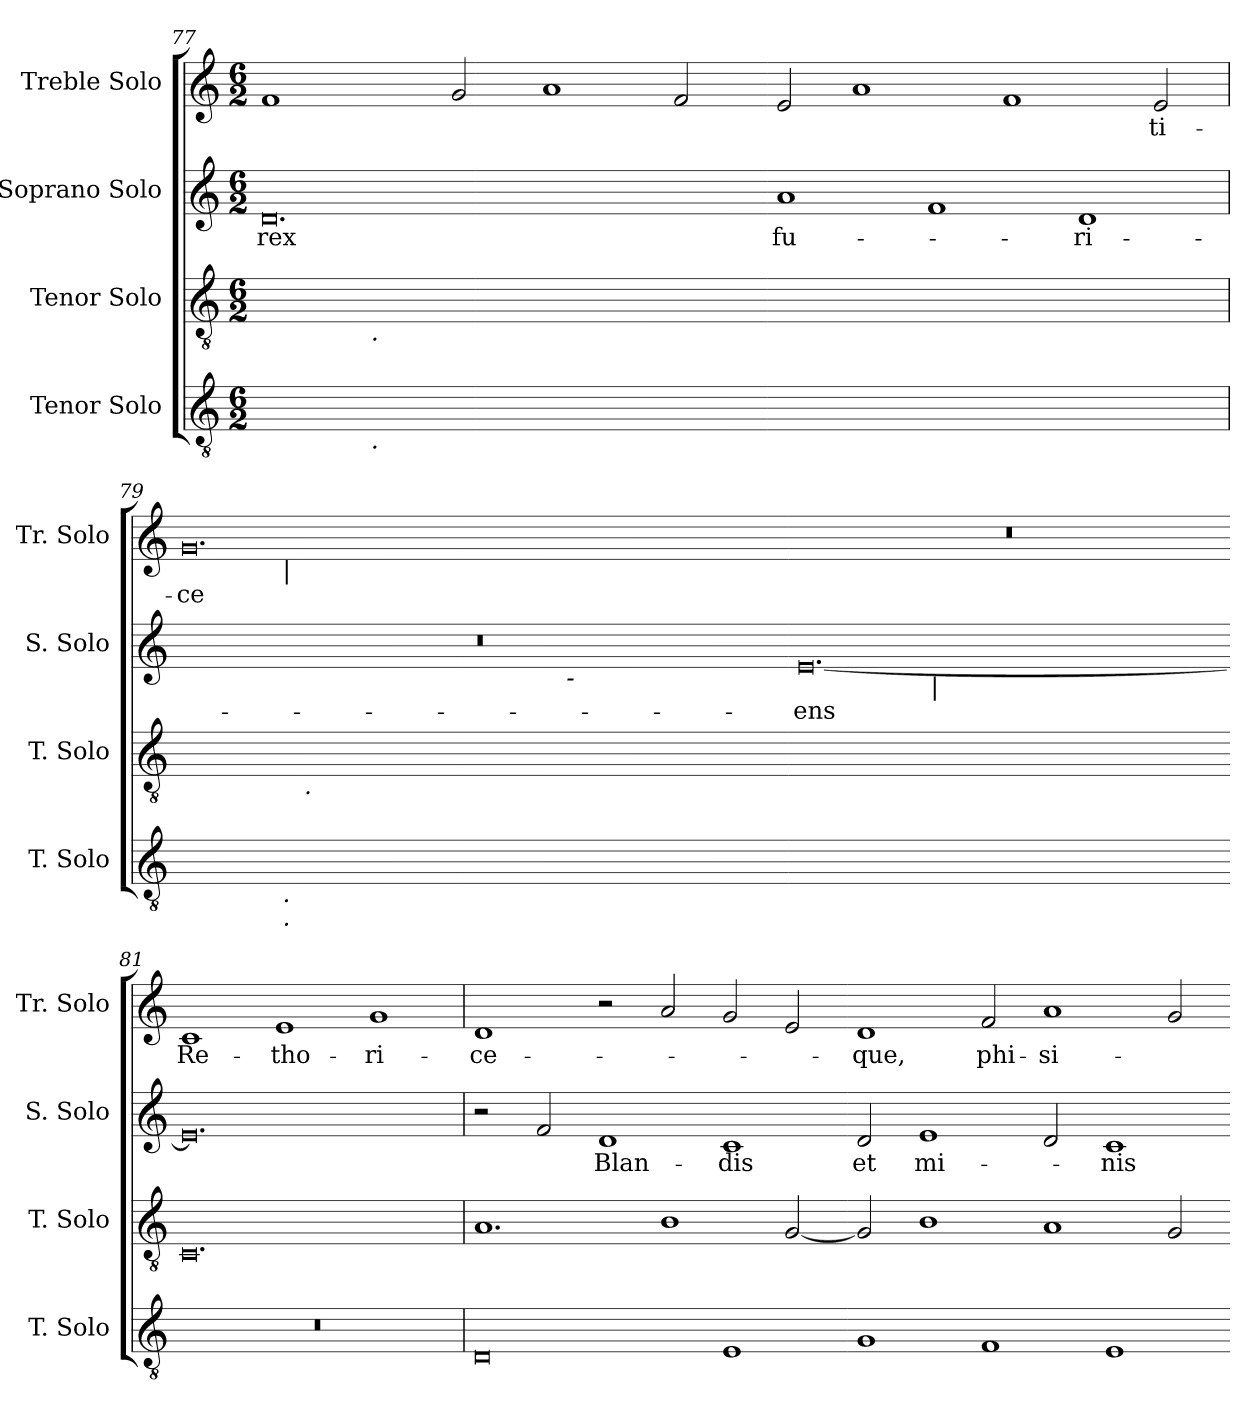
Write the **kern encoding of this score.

**kern	**kern	**kern	**text	**kern	**text
*part4	*part3	*part2	*part2	*part1	*part1
*staff4	*staff3	*staff2	*staff2	*staff1	*staff1
*I"Tenor Solo	*I"Tenor Solo	*I"Soprano Solo	*	*I"Treble Solo	*
*I'T. Solo	*I'T. Solo	*I'S. Solo	*	*I'Tr. Solo	*
*clefGv2	*clefGv2	*clefG2	*	*clefG2	*
*ITrd7c12	*ITrd7c12	*	*	*	*
*k[]	*k[]	*k[]	*	*k[]	*
*C:	*C:	*C:	*	*C:	*
*M6/2	*M6/2	*M6/2	*	*M6/2	*
=77	=77	=77	=77	=77	=77
!	!	!	!LO:LY:b:color=#000000	!	!
*^	*^	*	*	*	*
[<0.DDiyy	4ryy	[<0.FFiyy	4ryy	0.di	rex	1fi	.
.	8ryy	.	8ryy	.	.	.	.
.	32ryy	.	32ryy	.	.	.	.
.	64...ryy	.	64...ryy	.	.	.	.
!	!	!	!LO:TX:b:i:t=.	!	!	!	!
!	!LO:TX:b:i:t=.	!	!	!	!	!	!
.	1ryy	.	1ryy	.	.	.	.
.	.	.	.	.	.	2gi/	.
.	1ryy	.	1ryy	.	.	.	.
.	.	.	.	.	.	1ai	.
.	2ryy	.	2ryy	.	.	.	.
.	.	.	.	.	.	2fi/	.
.	16ryy	.	16ryy	.	.	.	.
.	512ryy	.	512ryy	.	.	.	.
*v	*v	*	*	*	*	*	*
*	*v	*v	*	*	*	*
=78-	=78-	=78-	=78-	=78-	=78-
*^	*^	*	*	*	*
!	!	!	!	!	!LO:LY:b:color=#000000	!	!
*v	*v	*	*	*	*	*	*
*	*v	*v	*	*	*	*
0.DDiyy]	0.FFiyy]	1ai	fu-	2ei/	.
.	.	.	.	1ai	.
.	.	1fi	.	.	.
.	.	.	.	1fi	.
!	!	!	!LO:LY:b:color=#000000	!	!
.	.	1di	-ri-	.	.
!	!	!	!	!	!LO:LY:b:color=#000000
.	.	.	.	2ei/	-ti-
!!LO:LB:g=z
=79	=79	=79	=79	=79	=79
!	!	!LO:N:vis=1	!	!	!
!	!	!	!	!LO:TX:b:i:t=-	!
!	!	!LO:TX:b:i:t=-	!	!	!
!	!	!	!	!	!LO:LY:b:color=#000000
*^	*^	*^	*	*^	*
[<0.CCiyy	2ryy	[<0.GGiyy	2ryy	0.r	1ryy	.	0.gi	2ryy	-ce
.	32ryy	.	16ryy	.	.	.	.	32ryy	.
.	64ryy	.	.	.	.	.	.	64ryy	.
.	256ryy	.	.	.	.	.	.	256ryy	.
.	1024ryy	.	.	.	.	.	.	1024ryy	.
!	!	!	!	!	!	!	!	!LO:TX:b:i:t=|	!
!	!LO:TX:b:i:t=.	!	!	!	!	!	!	!	!
!	!LO:TX:b:i:t=.	!	!	!	!	!	!	!	!
.	1ryy	.	.	.	.	.	.	1ryy	.
.	.	.	64ryy	.	.	.	.	.	.
.	.	.	256..ryy	.	.	.	.	.	.
!	!	!	!LO:TX:b:i:t=.	!	!	!	!	!	!
.	.	.	1ryy	.	.	.	.	.	.
.	.	.	.	.	1ryy	.	.	.	.
.	1ryy	.	.	.	.	.	.	1ryy	.
.	.	.	1ryy	.	.	.	.	.	.
.	.	.	.	.	16ryy	.	.	.	.
.	.	.	.	.	32ryy	.	.	.	.
.	.	.	.	.	256ryy	.	.	.	.
.	.	.	.	.	1024ryy	.	.	.	.
!	!	!	!	!	!LO:TX:b:i:t=-	!	!	!	!
.	.	.	.	.	2ryy	.	.	.	.
.	4ryy	.	.	.	.	.	.	4ryy	.
.	.	.	4ryy	.	.	.	.	.	.
.	.	.	.	.	4ryy	.	.	.	.
.	8ryy	.	.	.	.	.	.	8ryy	.
.	.	.	8ryy	.	.	.	.	.	.
.	.	.	.	.	8ryy	.	.	.	.
.	16ryy	.	.	.	.	.	.	16ryy	.
.	.	.	32ryy	.	.	.	.	.	.
.	.	.	.	.	64ryy	.	.	.	.
.	128ryy	.	.	.	128ryy	.	.	128ryy	.
.	.	.	128ryy	.	.	.	.	.	.
.	512.ryy	.	.	.	512.ryy	.	.	512.ryy	.
.	.	.	1024ryy	.	.	.	.	.	.
*v	*v	*	*	*	*	*	*v	*v	*
*	*v	*v	*	*	*	*	*
=80-	=80-	=80-	=80-	=80-	=80-	=80-
*^	*^	*	*	*	*^	*
!	!	!	!	!	!	!LO:LY:b:color=#000000	!LO:N:vis=1	!	!
*v	*v	*	*	*	*	*	*v	*v	*
*	*v	*v	*	*	*	*	*
0.CCiyy]	0.GGiyy]	[<0.ei	2ryy	-ens	0.r	.
.	.	.	8ryy	.	.	.
.	.	.	32ryy	.	.	.
.	.	.	64ryy	.	.	.
.	.	.	256.ryy	.	.	.
!	!	!	!LO:TX:b:i:t=|	!	!	!
.	.	.	1ryy	.	.	.
.	.	.	1ryy	.	.	.
.	.	.	4ryy	.	.	.
.	.	.	16ryy	.	.	.
.	.	.	128ryy	.	.	.
.	.	.	512ryy	.	.	.
=81-	=81-	=81-	=81-	=81-	=81-	=81-
!LO:N:vis=1	!	!	!	!	!	!
*	*	*v	*v	*	*	*
*	*	*^	*	*	*
!	!	!	!	!	!	!LO:LY:b:color=#000000
*	*	*v	*v	*	*	*
0.r	0.CCi	0.ei]	.	1ci	Re-
!	!	!	!	!	!LO:LY:b:color=#000000
.	.	.	.	1ei	-tho-
!	!	!	!	!	!LO:LY:b:color=#000000
.	.	.	.	1gi	-ri-
=82	=82	=82	=82	=82	=82
!	!	!	!	!	!LO:LY:b:color=#000000
0DDi	1.AAi	2r	.	1di	-ce-
.	.	2fi/	.	.	.
!	!	!	!LO:LY:b:color=#000000	!	!
.	.	1di	Blan-	2r	.
.	1BBi	.	.	2ai/	.
!	!	!	!LO:LY:b:color=#000000	!	!
1EEi	.	1ci	-dis	2gi/	.
.	[<2GGi/	.	.	2ei/	.
=83-	=83-	=83-	=83-	=83-	=83-
!	!	!	!LO:LY:b:color=#000000	!	!
!	!	!	!	!	!LO:LY:b:color=#000000
1GGi	2GGi/]	2di/	et	1di	-que,
!	!	!	!LO:LY:b:color=#000000	!	!
.	1BBi	1ei	mi-	.	.
!	!	!	!	!	!LO:LY:b:color=#000000
1FFi	.	.	.	2fi/	phi-
!	!	!	!	!	!LO:LY:b:color=#000000
.	1AAi	2di/	.	1ai	-si-
!	!	!	!LO:LY:b:color=#000000	!	!
1EEi	.	1ci	-nis	.	.
.	2GGi/	.	.	2gi/	.
=-	=-	=-	=-	=-	=-
*-	*-	*-	*-	*-	*-
